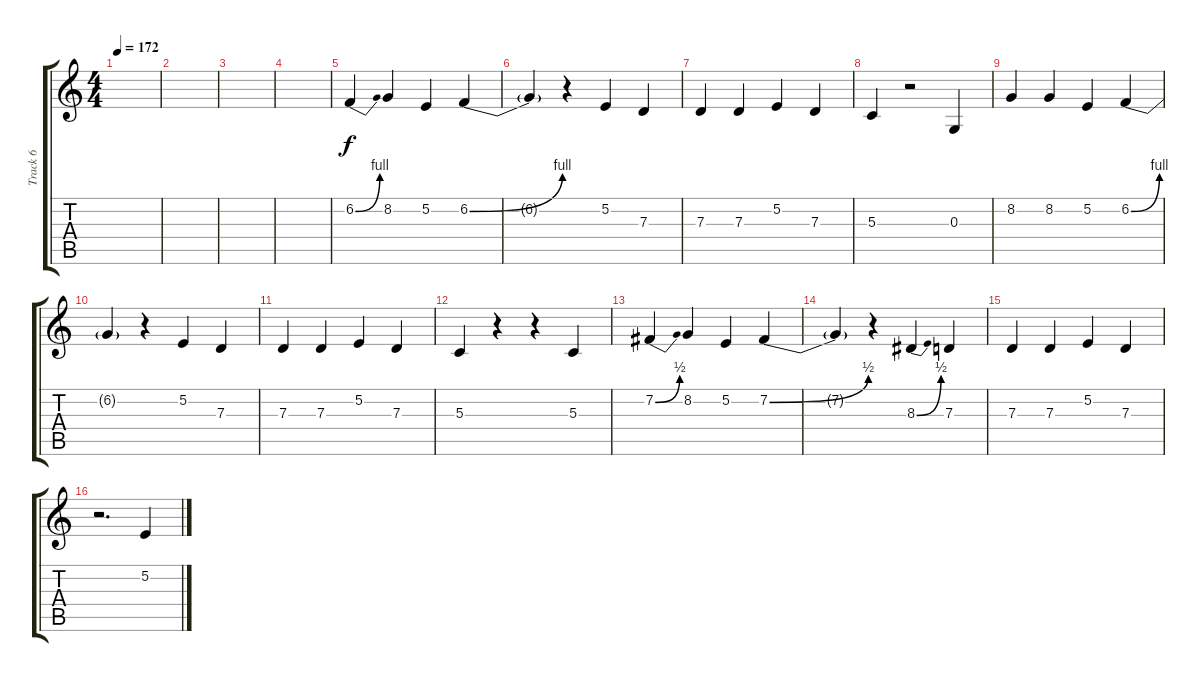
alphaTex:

\track ("Track 6" "Track 6") {instrument tenorsax}
\staff {score tabs}
\tuning (E4 B3 G3 D3 A2 E2) {hide}
\ts (4 4)
\tempo 172
\clef g2
\ks c
|
|
|
|
6.2{be (bend 0 0 60 4)}.4 8.2.4 5.2.4 6.2{be (bend 0 0 60 4)}.4 |
6.2{t}.4 r.4 5.2.4 7.3.4 |
7.3.4 7.3.4 5.2.4 7.3.4 |
5.3.4 r.2 0.3.4 |
8.2.4 8.2.4 5.2.4 6.2{be (bend 0 0 60 4)}.4 |
6.2{t}.4 r.4 5.2.4 7.3.4 |
7.3.4 7.3.4 5.2.4 7.3.4 |
5.3.4 r.4 r.4 5.3.4 |
7.2{be (bend 0 0 60 2)}.4 8.2.4 5.2.4 7.2{be (bend 0 0 60 2)}.4 |
7.2{t}.4 r.4 8.3{be (bend 0 0 60 2)}.4 7.3.4 |
7.3.4 7.3.4 5.2.4 7.3.4 |
r.2{d} 5.2.4
